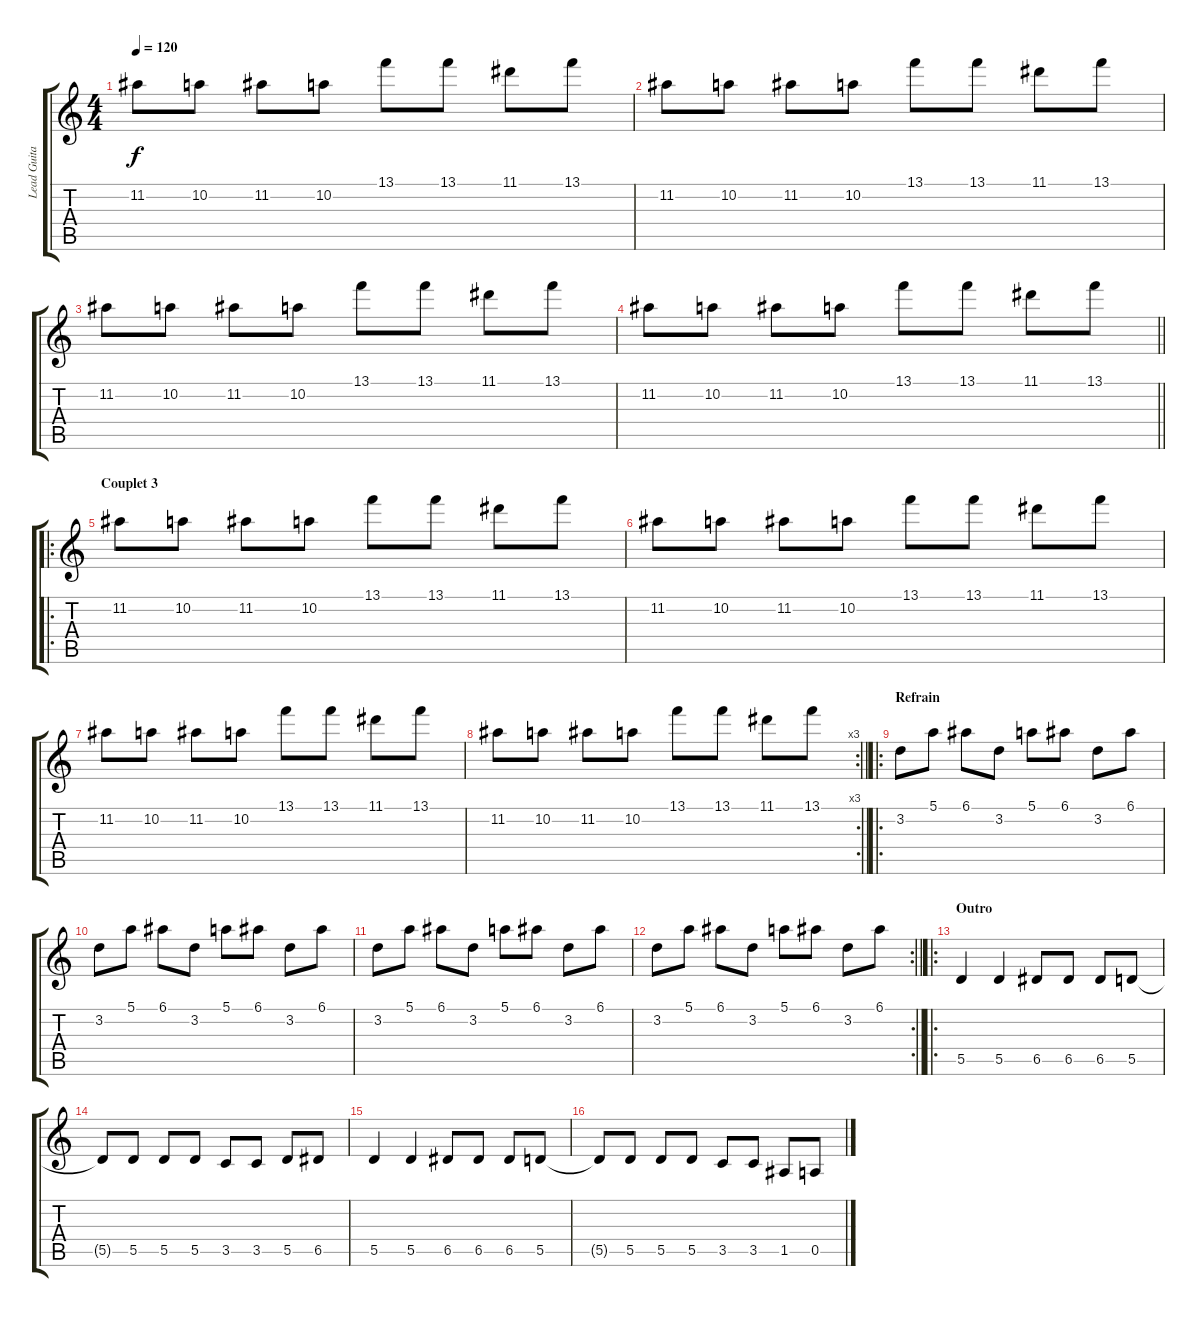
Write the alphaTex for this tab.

\track ("Lead Guitar" "Lead Guita") {instrument distortionguitar}
\staff {score tabs}
\tuning (E4 B3 G3 D3 A2 D2) {hide}
\ts (4 4)
\tempo 120
\clef g2
\ks c
11.2.8{dy f} 10.2.8 11.2.8 10.2.8 13.1.8 13.1.8 11.1.8 13.1.8 |
11.2.8 10.2.8 11.2.8 10.2.8 13.1.8 13.1.8 11.1.8 13.1.8 |
11.2.8 10.2.8 11.2.8 10.2.8 13.1.8 13.1.8 11.1.8 13.1.8 |
\barLineRight lightlight
11.2.8 10.2.8 11.2.8 10.2.8 13.1.8 13.1.8 11.1.8 13.1.8 |
\ro
\section ("" "Couplet 3")
11.2.8 10.2.8 11.2.8 10.2.8 13.1.8 13.1.8 11.1.8 13.1.8 |
11.2.8 10.2.8 11.2.8 10.2.8 13.1.8 13.1.8 11.1.8 13.1.8 |
11.2.8 10.2.8 11.2.8 10.2.8 13.1.8 13.1.8 11.1.8 13.1.8 |
\rc 3
\barLineRight lightlight
11.2.8 10.2.8 11.2.8 10.2.8 13.1.8 13.1.8 11.1.8 13.1.8 |
\ro
\section ("" "Refrain")
3.2.8 5.1.8 6.1.8 3.2.8 5.1.8 6.1.8 3.2.8 6.1.8 |
3.2.8 5.1.8 6.1.8 3.2.8 5.1.8 6.1.8 3.2.8 6.1.8 |
3.2.8 5.1.8 6.1.8 3.2.8 5.1.8 6.1.8 3.2.8 6.1.8 |
\rc 2
\barLineRight lightlight
3.2.8 5.1.8 6.1.8 3.2.8 5.1.8 6.1.8 3.2.8 6.1.8 |
\ro
\section ("" "Outro")
5.5.4 5.5.4 6.5.8 6.5.8 6.5.8 5.5.8 |
5.5{t}.8 5.5.8 5.5.8 5.5.8 3.5.8 3.5.8 5.5.8 6.5.8 |
5.5.4 5.5.4 6.5.8 6.5.8 6.5.8 5.5.8 |
5.5{t}.8 5.5.8 5.5.8 5.5.8 3.5.8 3.5.8 1.5.8 0.5.8
